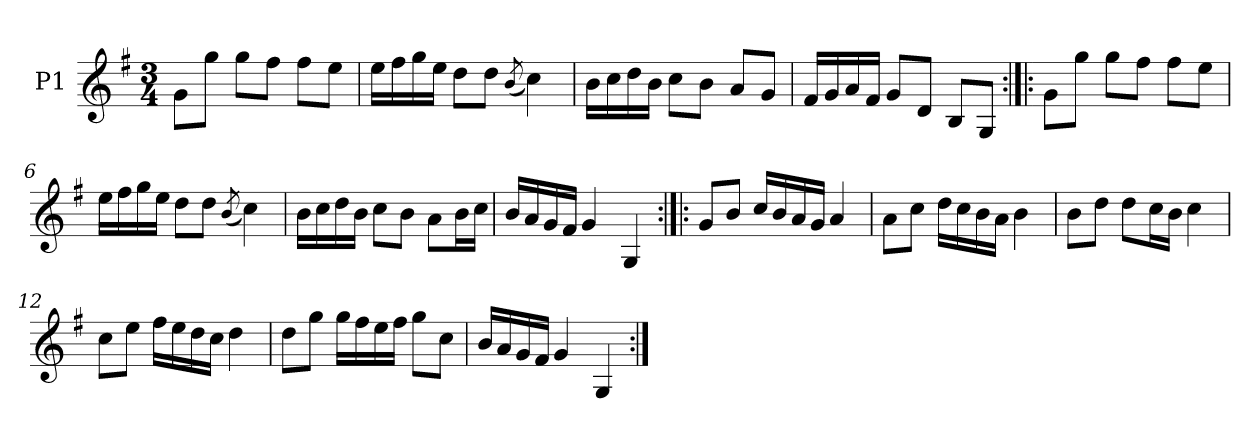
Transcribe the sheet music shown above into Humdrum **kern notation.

**kern
*part1
*staff1
*I"P1
!!LO:PB:g=z
*clefG2
*k[f#]
*G:
*M3/4
=1
8gi\L
8ggi\J
8ggi\L
8ff#i\J
8ff#i\L
8eei\J
=2
16eei\LL
16ff#i\
16ggi\
16eei\JJ
8ddi\L
8ddi\J
(8qbi/
4cci\)
=3
16bi\LL
16cci\
16ddi\
16bi\JJ
8cci\L
8bi\J
8ai/L
8gi/J
=4
16f#i/LL
16gi/
16ai/
16f#i/JJ
8gi/L
8di/J
8Bi/L
8Gi/J
=5:|!|:
8gi\L
8ggi\J
8ggi\L
8ff#i\J
8ff#i\L
8eei\J
!!LO:LB:g=z
=6
16eei\LL
16ff#i\
16ggi\
16eei\JJ
8ddi\L
8ddi\J
(8qbi/
4cci\)
=7
16bi\LL
16cci\
16ddi\
16bi\JJ
8cci\L
8bi\J
8ai\L
16bi\L
16cci\JJ
=8
16bi/LL
16ai/
16gi/
16f#i/JJ
4gi/
4Gi/
=9:|!|:
8gi/L
8bi/J
16cci/LL
16bi/
16ai/
16gi/JJ
4ai/
!!LO:LB:g=z
=10
8ai\L
8cci\J
16ddi\LL
16cci\
16bi\
16ai\JJ
4bi\
=11
8bi\L
8ddi\J
8ddi\L
16cci\L
16bi\JJ
4cci\
=12
8cci\L
8eei\J
16ff#i\LL
16eei\
16ddi\
16cci\JJ
4ddi\
=13
8ddi\L
8ggi\J
16ggi\LL
16ff#i\
16eei\
16ff#i\JJ
8ggi\L
8cci\J
=14
16bi/LL
16ai/
16gi/
16f#i/JJ
4gi/
4Gi/
=:|!
*-
